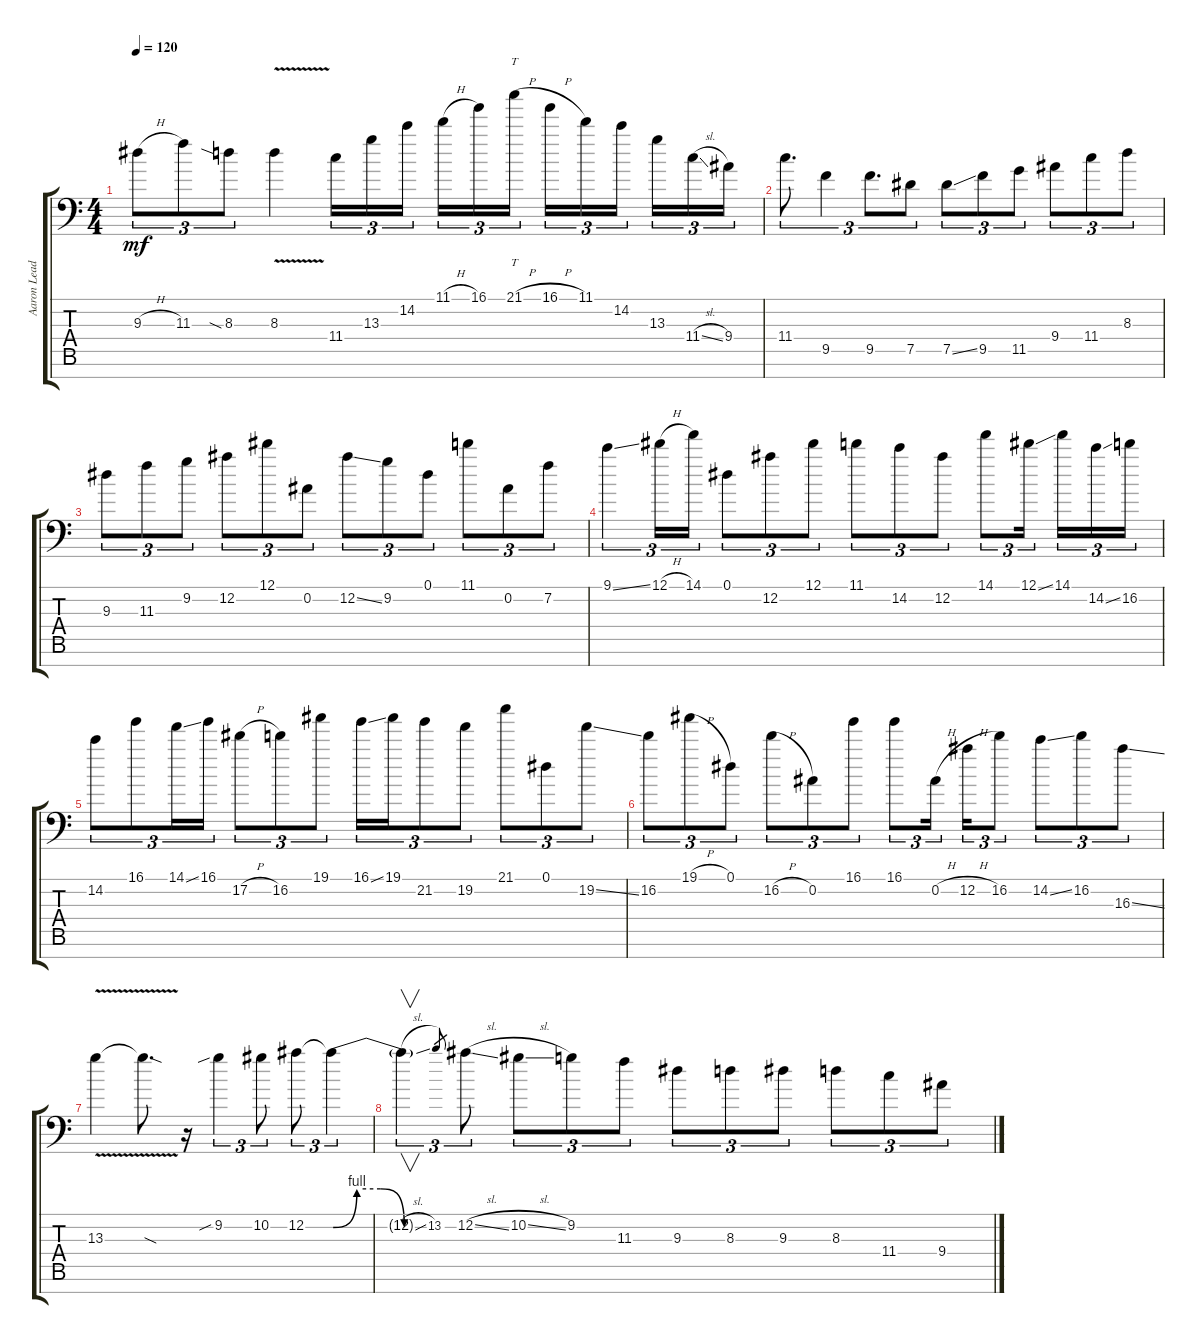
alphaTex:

\track ("Aaron Lead" "Aaron Lead") {instrument distortionguitar}
\staff {score tabs}
\tuning (Eb4 Bb3 Gb3 Db3 Ab2 Eb2 Ab1) {hide}
\ts (4 4)
\tempo 120
\clef f4
\ks c
9.3{h}.8{tu (3 2) dy mf} 11.3.8{tu (3 2)} 8.3{sia}.8{tu (3 2)} 8.3{v}.4 11.4.16{tu (3 2)} 13.3.16{tu (3 2)} 14.2.16{tu (3 2)} 11.1{h}.16{tu (3 2)} 16.1.16{tu (3 2)} 21.1{h}.16{tt tu (3 2)} 16.1{h}.16{tu (3 2)} 11.1.16{tu (3 2)} 14.2.16{tu (3 2)} 13.3.16{tu (3 2)} 11.4{sl}.16{tu (3 2)} 9.4.16{tu (3 2)} |
11.4.8{d tu (3 2)} 9.5.4{tu (3 2)} 9.5.8{d tu (3 2)} 7.5.8{tu (3 2)} 7.5{ss}.8{tu (3 2)} 9.5.8{tu (3 2)} 11.5.8{tu (3 2)} 9.4.8{tu (3 2)} 11.4.8{tu (3 2)} 8.3.8{tu (3 2)} |
9.3.8{tu (3 2)} 11.3.8{tu (3 2)} 9.2.8{tu (3 2)} 12.2.8{tu (3 2)} 12.1.8{tu (3 2)} 0.2.8{tu (3 2)} 12.2{ss}.8{tu (3 2)} 9.2.8{tu (3 2)} 0.1.8{tu (3 2)} 11.1.8{tu (3 2)} 0.2.8{tu (3 2)} 7.2.8{tu (3 2)} |
9.1{ss}.4{tu (3 2)} 12.1{h}.16{tu (3 2)} 14.1.16{tu (3 2)} 0.1.8{tu (3 2)} 12.2.8{tu (3 2)} 12.1.8{tu (3 2)} 11.1.8{tu (3 2)} 14.2.8{tu (3 2)} 12.2.8{tu (3 2)} 14.1.8{tu (3 2)} 12.1{ss}.16{tu (3 2)} 14.1.16{tu (3 2)} 14.2{ss}.16{tu (3 2)} 16.2.16{tu (3 2)} |
14.2.8{tu (3 2)} 16.1.8{tu (3 2)} 14.1{ss}.16{tu (3 2)} 16.1.16{tu (3 2)} 17.2{h}.8{tu (3 2)} 16.2.8{tu (3 2)} 19.1.8{tu (3 2)} 16.1{ss}.16{tu (3 2)} 19.1.16{tu (3 2)} 21.2.8{tu (3 2)} 19.2.8{tu (3 2)} 21.1.8{tu (3 2)} 0.1.8{tu (3 2)} 19.2{ss}.8{tu (3 2)} |
16.2.8{tu (3 2)} 19.1{h}.8{tu (3 2)} 0.1.8{tu (3 2)} 16.2{h}.8{tu (3 2)} 0.2.8{tu (3 2)} 16.1.8{tu (3 2)} 16.1.8{tu (3 2)} 0.2{h}.16{tu (3 2)} 12.2{h}.16{tu (3 2)} 16.2.8{tu (3 2)} 14.2{ss}.8{tu (3 2)} 16.2.8{tu (3 2)} 16.3{ss}.8{tu (3 2)} |
13.3{v}.4 13.3{v sod t}.8{d} r.16 9.2{sib}.4{tu (3 2)} 10.2.8{tu (3 2)} 12.2.8{tu (3 2)} 12.2{be (custom 0 0 15 4 30 4 45 0 60 0) t}.4{tu (3 2)} |
12.2{sl t}.4{v tu (3 2)} 13.2.8{gr} 12.2{sl}.8{tu (3 2)} 10.2{sl}.8{tu (3 2)} 9.2.8{tu (3 2)} 11.3.8{tu (3 2)} 9.3.8{tu (3 2)} 8.3.8{tu (3 2)} 9.3.8{tu (3 2)} 8.3.8{tu (3 2)} 11.4.8{tu (3 2)} 9.4.8{tu (3 2)}
